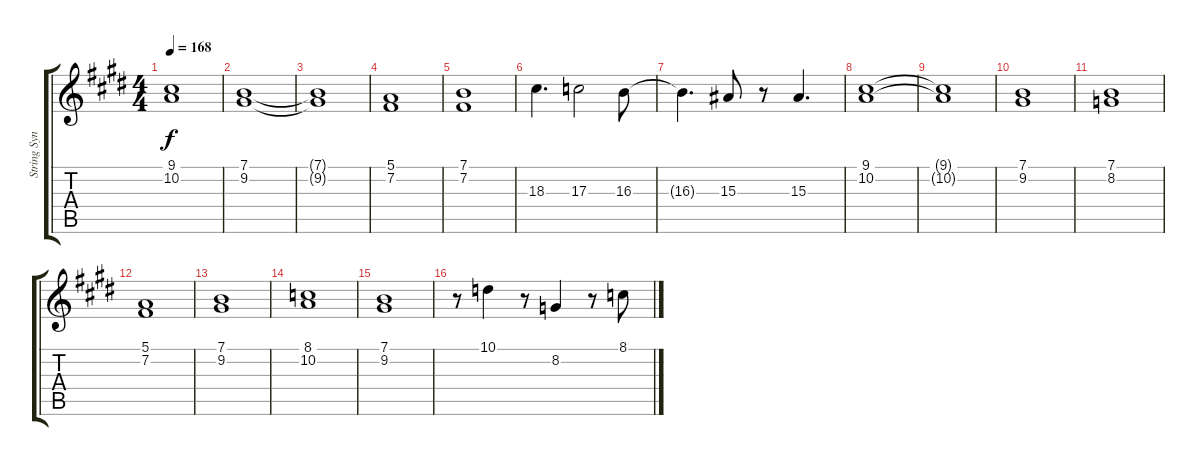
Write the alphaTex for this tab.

\track ("String Synth" "String Syn") {instrument stringensemble1}
\staff {score tabs}
\tuning (E4 B3 G3 D3 A2 E2) {hide}
\ts (4 4)
\tempo 168
\clef g2
\ks e
(9.1{t} 10.2{t}).1{dy f} |
(7.1 9.2).1 |
(7.1{t} 9.2{t}).1 |
(5.1 7.2).1 |
(7.1 7.2).1 |
18.3.4{d} 17.3.2 16.3.8 |
16.3{t}.4{d} 15.3.8 r.8 15.3.4{d} |
(9.1 10.2).1 |
(9.1{t} 10.2{t}).1 |
(7.1 9.2).1 |
(7.1 8.2).1 |
(5.1 7.2).1 |
(7.1 9.2).1 |
(8.1 10.2).1 |
(7.1 9.2).1 |
r.8 10.1.4 r.8 8.2.4 r.8 8.1.8
